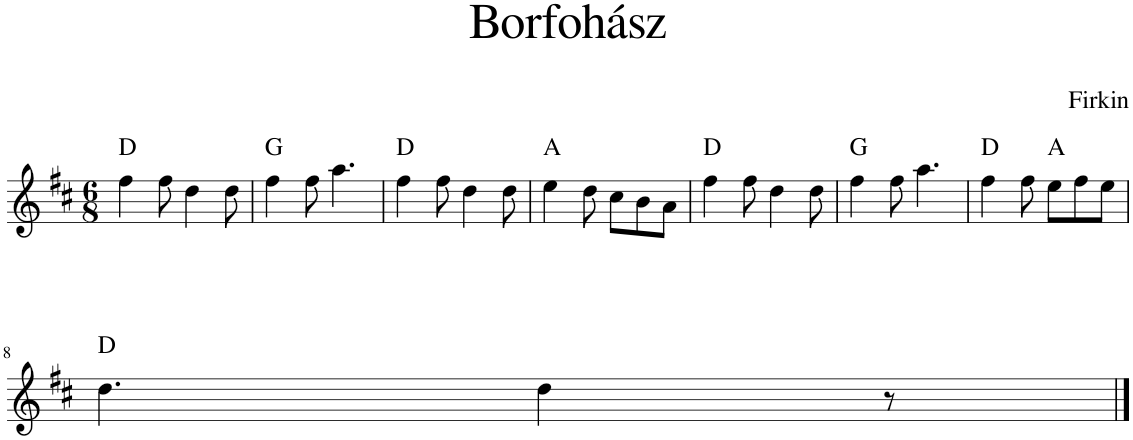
**kern	**harte
*part1	*part1
*staff1	*
*I"Piano	*
*I'Pno.	*
*clefG2	*
*k[f#c#]	*
*M6/8	*
=1	=1
4ff#\	D:maj
8ff#\	.
4dd\	.
8dd\	.
=2	=2
4ff#\	G:maj
8ff#\	.
4.aa\	.
=3	=3
4ff#\	D:maj
8ff#\	.
4dd\	.
8dd\	.
=4	=4
4ee\	A:maj
8dd\	.
8cc#\L	.
8b\	.
8a\J	.
=5	=5
4ff#\	D:maj
8ff#\	.
4dd\	.
8dd\	.
=6	=6
4ff#\	G:maj
8ff#\	.
4.aa\	.
=7	=7
4ff#\	D:maj
8ff#\	.
8ee\L	A:maj
8ff#\	.
8ee\J	.
!!LO:LB:g=z
=8	=8
4.dd\	D:maj
4dd\	.
8r	.
==	==
*-	*-
